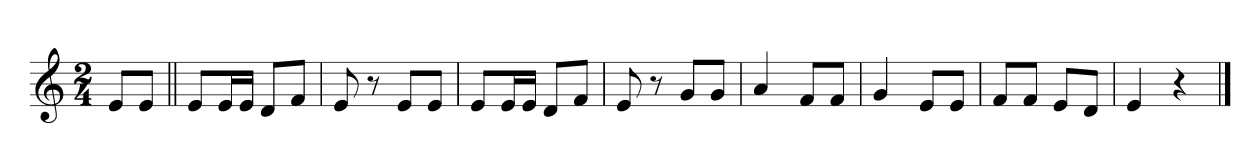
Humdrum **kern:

**kern
*part1
*staff1
*clefG2
*k[]
*C:
*M2/4
*MM120
=
8e/L
8e/J
=1||
8e/L
16e/L
16e/JJ
8d/L
8f/J
=2
8e
8r
8e/L
8e/J
=3
8e/L
16e/L
16e/JJ
8d/L
8f/J
=4
8e
8r
8g/L
8g/J
=5
4a
8f/L
8f/J
=6
4g
8e/L
8e/J
=7
8f/L
8f/J
8e/L
8d/J
=8
4e
4r
==
*-
